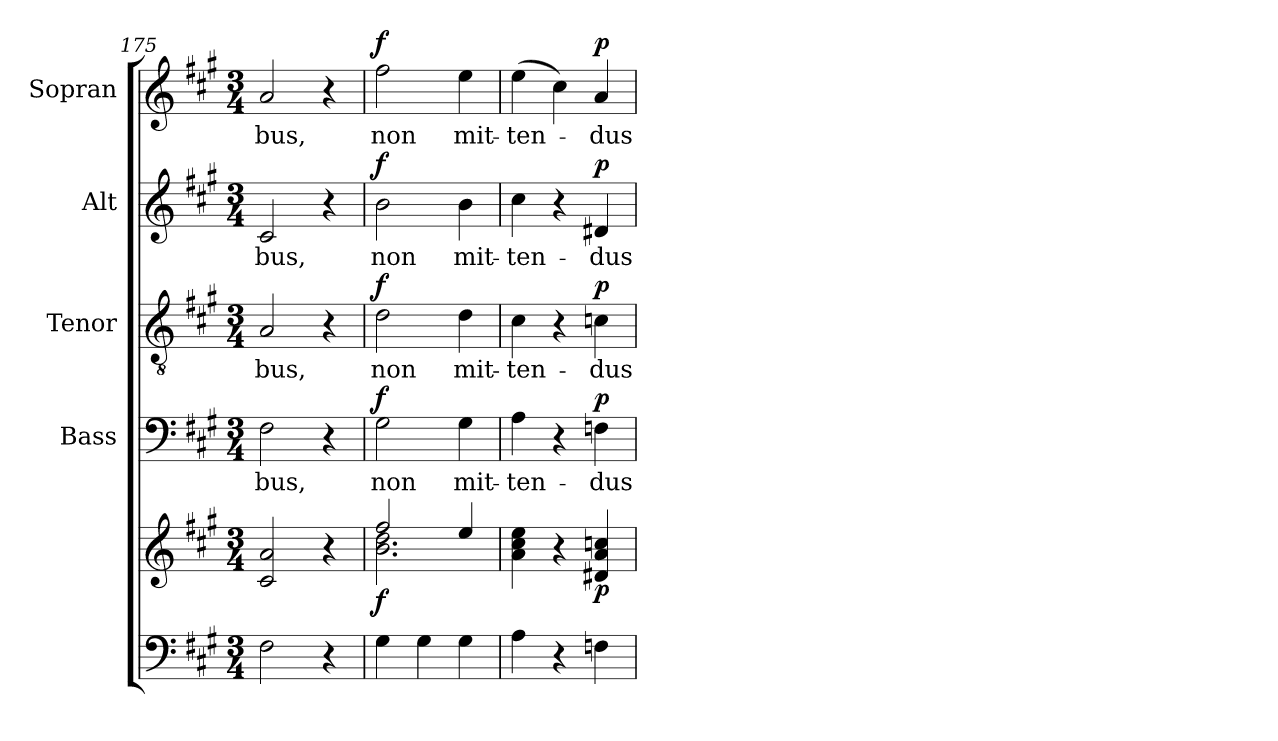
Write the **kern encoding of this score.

**kern	**kern	**dynam	**kern	**text	**dynam	**kern	**text	**dynam	**kern	**text	**dynam	**kern	**text	**dynam
*part5	*part5	*part5	*part4	*part4	*part4	*part3	*part3	*part3	*part2	*part2	*part2	*part1	*part1	*part1
*staff6	*staff5	*staff5/6	*staff4	*staff4	*staff4	*staff3	*staff3	*staff3	*staff2	*staff2	*staff2	*staff1	*staff1	*staff1
*	*	*	*I"Bass	*	*	*I"Tenor	*	*	*I"Alt	*	*	*I"Sopran	*	*
*	*	*	*I'B.	*	*	*I'T.	*	*	*I'A.	*	*	*I'S.	*	*
*clefF4	*clefG2	*	*clefF4	*	*	*clefGv2	*	*	*clefG2	*	*	*clefG2	*	*
*k[f#c#g#]	*k[f#c#g#]	*	*k[f#c#g#]	*	*	*k[f#c#g#]	*	*	*k[f#c#g#]	*	*	*k[f#c#g#]	*	*
*A:	*A:	*	*A:	*	*	*A:	*	*	*A:	*	*	*A:	*	*
*M3/4	*M3/4	*	*M3/4	*	*	*M3/4	*	*	*M3/4	*	*	*M3/4	*	*
=175	=175	=175	=175	=175	=175	=175	=175	=175	=175	=175	=175	=175	=175	=175
!	!	!	!	!LO:LY:b	!	!	!LO:LY:b	!	!	!LO:LY:b	!	!	!LO:LY:b	!
2F#\	2c#/ 2a/	.	2F#\	-bus,	.	2A/	-bus,	.	2c#/	-bus,	.	2a/	-bus,	.
4r	4r	.	4r	.	.	4r	.	.	4r	.	.	4r	.	.
=176	=176	=176	=176	=176	=176	=176	=176	=176	=176	=176	=176	=176	=176	=176
*	*^	*	*	*	*	*	*	*	*	*	*	*	*	*
!	!	!	!LO:DY:b	!	!LO:LY:b	!LO:DY:a	!	!LO:LY:b	!LO:DY:a	!	!LO:LY:b	!LO:DY:a	!	!LO:LY:b	!LO:DY:a
4G#\	2ff#/	2.b\ 2.dd\	f	2G#\	non	f	2d\	non	f	2b\	non	f	2ff#\	non	f
4G#\	.	.	.	.	.	.	.	.	.	.	.	.	.	.	.
!	!	!	!	!	!LO:LY:b	!	!	!LO:LY:b	!	!	!LO:LY:b	!	!	!LO:LY:b	!
4G#\	4ee/	.	.	4G#\	mit-	.	4d\	mit-	.	4b\	mit-	.	4ee\	mit-	.
*	*v	*v	*	*	*	*	*	*	*	*	*	*	*	*	*
=177	=177	=177	=177	=177	=177	=177	=177	=177	=177	=177	=177	=177	=177	=177
!	!	!	!	!LO:LY:b	!	!	!LO:LY:b	!	!	!LO:LY:b	!	!	!LO:LY:b	!
4A\	4a\ 4cc#\ 4ee\	.	4A\	-ten-	.	4c#\	-ten-	.	4cc#\	-ten-	.	(>4ee\	-ten-	.
4r	4r	.	4r	.	.	4r	.	.	4r	.	.	4cc#\)	.	.
!	!	!LO:DY:b	!	!LO:LY:b	!LO:DY:a	!	!LO:LY:b	!LO:DY:a	!	!LO:LY:b	!LO:DY:a	!	!LO:LY:b	!LO:DY:a
4Fn\	4d#X/ 4a/ 4ccn/	p	4Fn\	-dus	p	4cn\	-dus	p	4d#X/	-dus	p	4a/	-dus	p
=	=	=	=	=	=	=	=	=	=	=	=	=	=	=
*-	*-	*-	*-	*-	*-	*-	*-	*-	*-	*-	*-	*-	*-	*-
